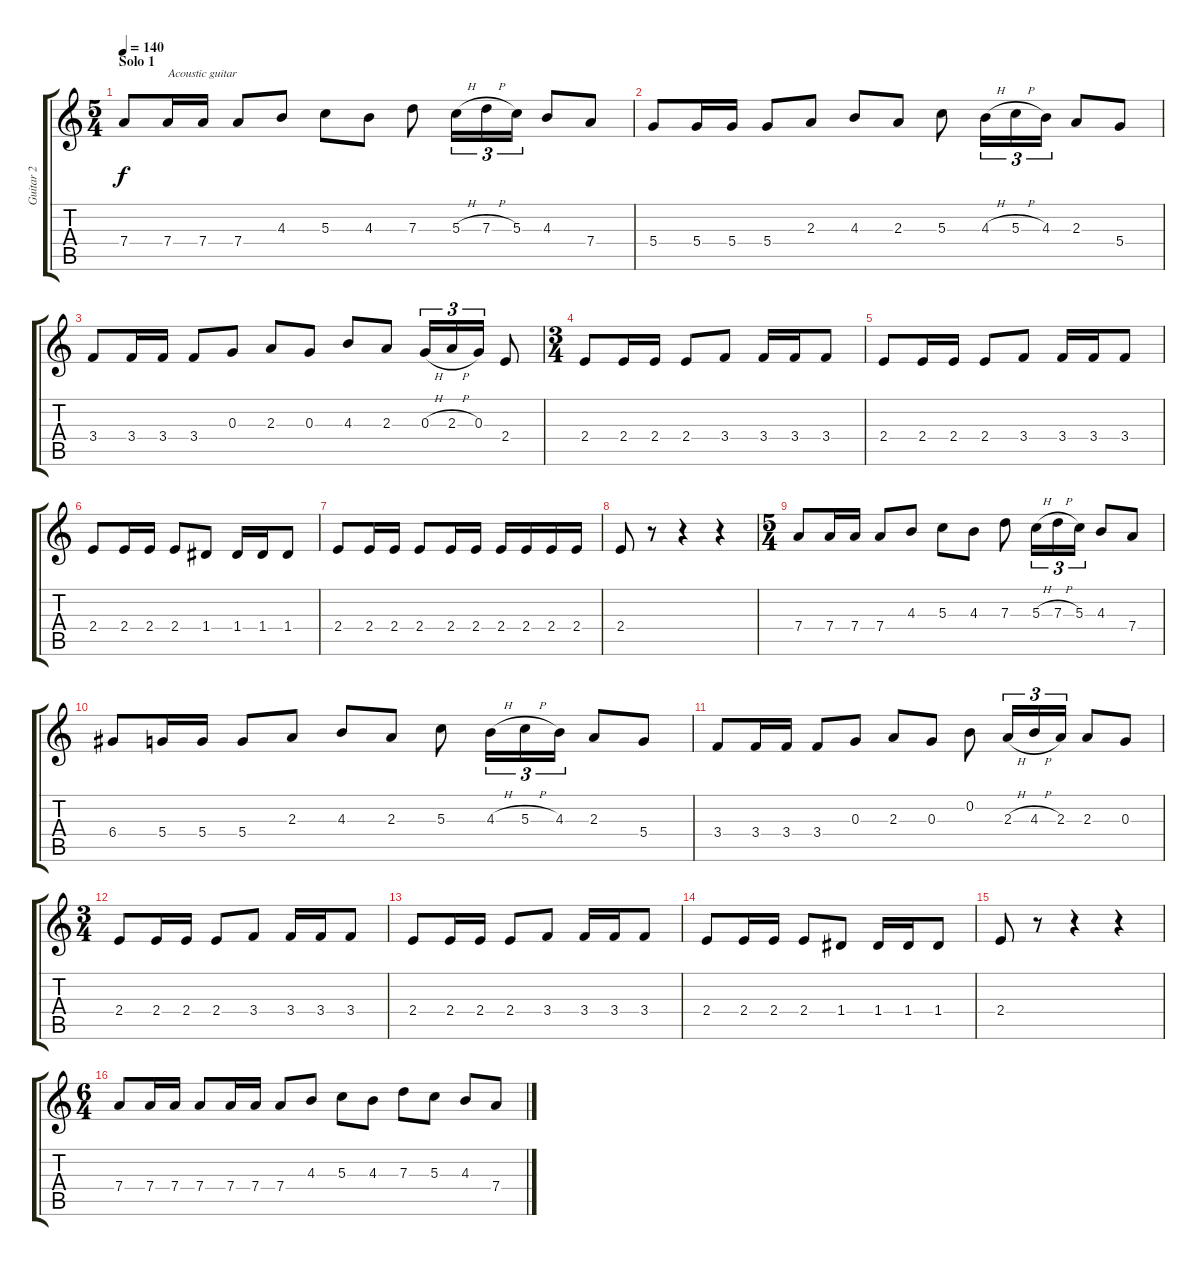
\track ("Guitar 2" "Guitar 2") {instrument overdrivenguitar}
\staff {score tabs}
\tuning (E4 B3 G3 D3 A2 E2) {hide}
\ts (5 4)
\section ("" "Solo 1")
\tempo 140
\clef g2
\ks c
7.4.8{dy f volume 10 instrument acousticguitarnylon} 7.4.16{txt "Acoustic guitar"} 7.4.16 7.4.8 4.3.8 5.3.8 4.3.8 7.3.8 5.3{h}.16{tu (3 2)} 7.3{h}.16{tu (3 2)} 5.3.16{tu (3 2)} 4.3.8 7.4.8 |
5.4.8 5.4.16 5.4.16 5.4.8 2.3.8 4.3.8 2.3.8 5.3.8 4.3{h}.16{tu (3 2)} 5.3{h}.16{tu (3 2)} 4.3.16{tu (3 2)} 2.3.8 5.4.8 |
3.4.8 3.4.16 3.4.16 3.4.8 0.3.8 2.3.8 0.3.8 4.3.8 2.3.8 0.3{h}.16{tu (3 2)} 2.3{h}.16{tu (3 2)} 0.3.16{tu (3 2)} 2.4.8 |
\ts (3 4)
2.4.8 2.4.16 2.4.16 2.4.8 3.4.8 3.4.16 3.4.16 3.4.8 |
2.4.8 2.4.16 2.4.16 2.4.8 3.4.8 3.4.16 3.4.16 3.4.8 |
2.4.8 2.4.16 2.4.16 2.4.8 1.4.8 1.4.16 1.4.16 1.4.8 |
2.4.8 2.4.16 2.4.16 2.4.8 2.4.16 2.4.16 2.4.16 2.4.16 2.4.16 2.4.16 |
2.4.8 r.8 r.4 r.4 |
\ts (5 4)
7.4.8 7.4.16 7.4.16 7.4.8 4.3.8 5.3.8 4.3.8 7.3.8 5.3{h}.16{tu (3 2)} 7.3{h}.16{tu (3 2)} 5.3.16{tu (3 2)} 4.3.8 7.4.8 |
6.4.8 5.4.16 5.4.16 5.4.8 2.3.8 4.3.8 2.3.8 5.3.8 4.3{h}.16{tu (3 2)} 5.3{h}.16{tu (3 2)} 4.3.16{tu (3 2)} 2.3.8 5.4.8 |
3.4.8 3.4.16 3.4.16 3.4.8 0.3.8 2.3.8 0.3.8 0.2.8 2.3{h}.16{tu (3 2)} 4.3{h}.16{tu (3 2)} 2.3.16{tu (3 2)} 2.3.8 0.3.8 |
\ts (3 4)
2.4.8 2.4.16 2.4.16 2.4.8 3.4.8 3.4.16 3.4.16 3.4.8 |
2.4.8 2.4.16 2.4.16 2.4.8 3.4.8 3.4.16 3.4.16 3.4.8 |
2.4.8 2.4.16 2.4.16 2.4.8 1.4.8 1.4.16 1.4.16 1.4.8 |
2.4.8 r.8 r.4 r.4 |
\ts (6 4)
7.4.8 7.4.16 7.4.16 7.4.8 7.4.16 7.4.16 7.4.8 4.3.8 5.3.8 4.3.8 7.3.8 5.3.8 4.3.8 7.4.8
